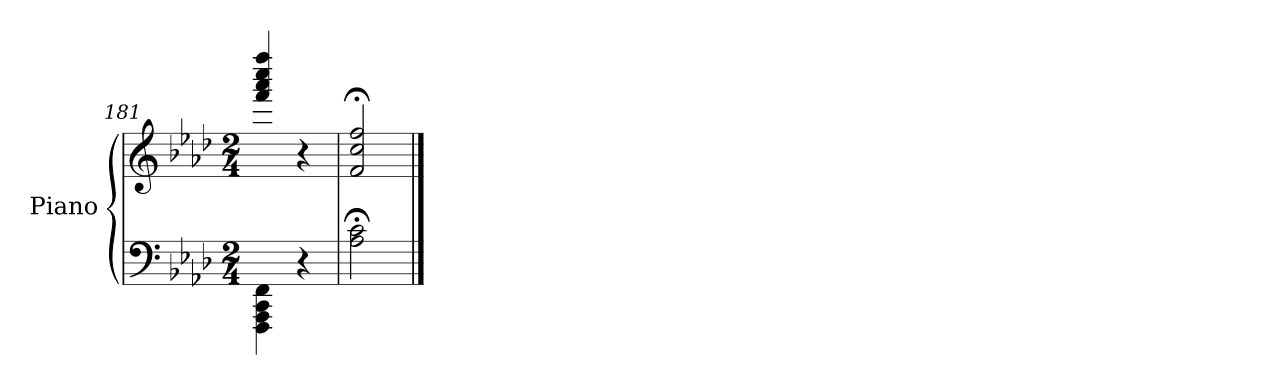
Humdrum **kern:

**kern	**kern
*part1	*part1
*staff2	*staff1
*I"Piano	*
*I'Pno	*
*clefF4	*clefG2
*k[b-e-a-d-]	*k[b-e-a-d-]
*M2/4	*M2/4
=181	=181
4FFF\ 4AAA-\ 4CC\ 4FF\	4fff/ 4aaa-/ 4cccc/ 4ffff/
4r	4r
=182	=182
2A-\;< 2c\;<	2f/;< 2cc/;< 2ff/;<
==	==
*-	*-
